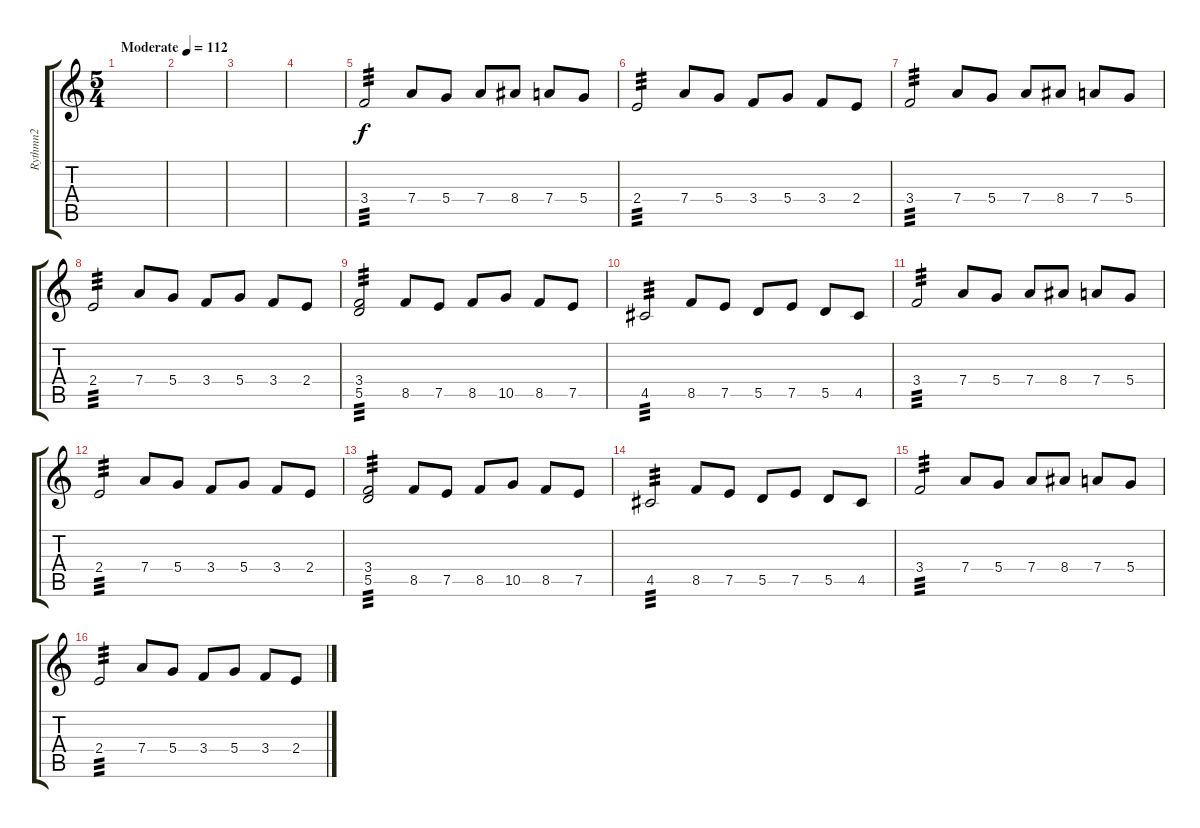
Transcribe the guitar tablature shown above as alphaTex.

\track ("Rythmn2" "Rythmn2") {instrument distortionguitar}
\staff {score tabs}
\tuning (E4 B3 G3 D3 A2 D2) {hide}
\ts (5 4)
\tempo (112 "Moderate")
\clef g2
\ks c
|
|
|
|
3.4.2{tp 3} 7.4.8 5.4.8 7.4.8 8.4.8 7.4.8 5.4.8 |
2.4.2{tp 3} 7.4.8 5.4.8 3.4.8 5.4.8 3.4.8 2.4.8 |
3.4.2{tp 3} 7.4.8 5.4.8 7.4.8 8.4.8 7.4.8 5.4.8 |
2.4.2{tp 3} 7.4.8 5.4.8 3.4.8 5.4.8 3.4.8 2.4.8 |
(3.4 5.5).2{tp 3} 8.5.8 7.5.8 8.5.8 10.5.8 8.5.8 7.5.8 |
4.5.2{tp 3} 8.5.8 7.5.8 5.5.8 7.5.8 5.5.8 4.5.8 |
3.4.2{tp 3} 7.4.8 5.4.8 7.4.8 8.4.8 7.4.8 5.4.8 |
2.4.2{tp 3} 7.4.8 5.4.8 3.4.8 5.4.8 3.4.8 2.4.8 |
(3.4 5.5).2{tp 3} 8.5.8 7.5.8 8.5.8 10.5.8 8.5.8 7.5.8 |
4.5.2{tp 3} 8.5.8 7.5.8 5.5.8 7.5.8 5.5.8 4.5.8 |
3.4.2{tp 3} 7.4.8 5.4.8 7.4.8 8.4.8 7.4.8 5.4.8 |
2.4.2{tp 3} 7.4.8 5.4.8 3.4.8 5.4.8 3.4.8 2.4.8
